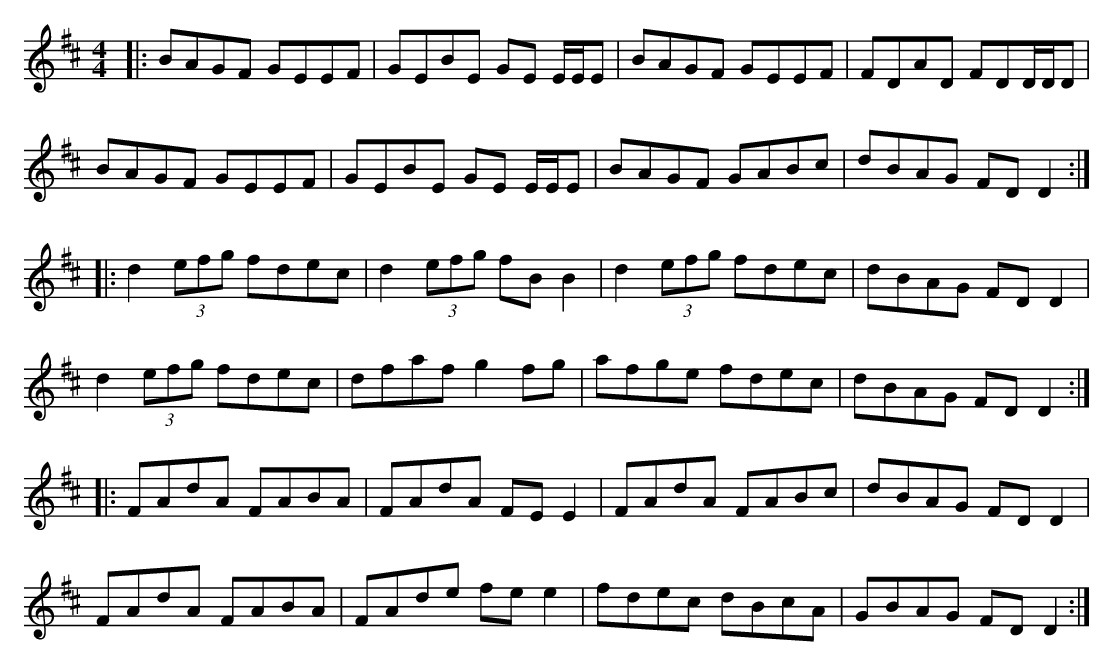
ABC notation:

X:1
M:4/4
K:Edor
|:BAGF GEEF| GEBE GE E/E/E| BAGF GEEF|FDAD FDD/D/D|
BAGF GEEF| GEBE GE E/E/E| BAGF GABc|dBAG FDD2:|
|:d2 (3efg fdec |d2 (3efg fBB2| d2 (3efg fdec| dBAG FDD2|
d2 (3efg fdec|dfafg2 fg |afge fdec|dBAG FDD2:|
|:FAdA FABA| FAdA FEE2| FAdA FABc|dBAG FDD2|
FAdA FABA|FAde fee2|fdec dBcA|GBAG FDD2:|
